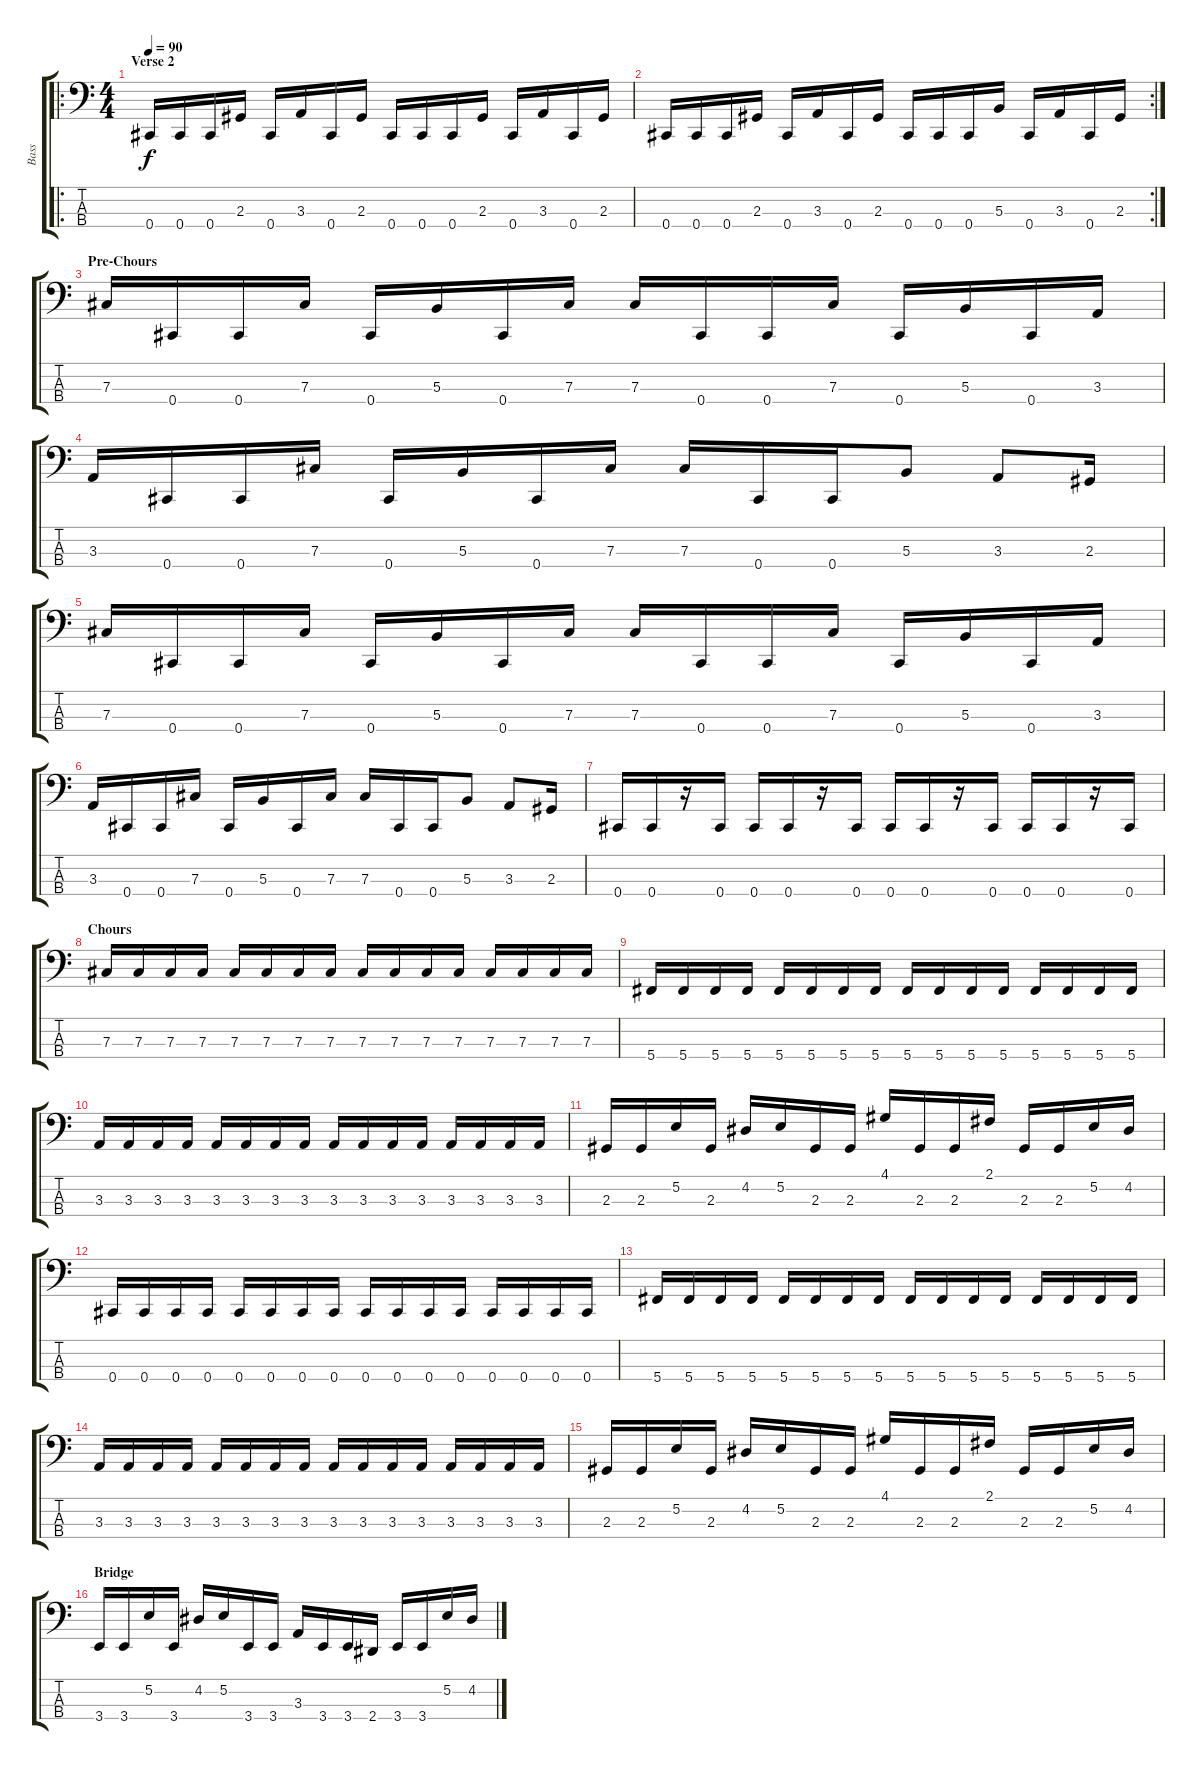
\track ("Bass" "Bass") {instrument electricbasspick}
\staff {score tabs}
\tuning (E2 B1 Gb1 Db1) {hide}
\ro
\ts (4 4)
\section ("" "Verse 2")
\tempo 90
\clef f4
\ks c
0.4.16{dy f} 0.4.16 0.4.16 2.3.16 0.4.16 3.3.16 0.4.16 2.3.16 0.4.16 0.4.16 0.4.16 2.3.16 0.4.16 3.3.16 0.4.16 2.3.16 |
\rc 2
0.4.16 0.4.16 0.4.16 2.3.16 0.4.16 3.3.16 0.4.16 2.3.16 0.4.16 0.4.16 0.4.16 5.3.16 0.4.16 3.3.16 0.4.16 2.3.16 |
\section ("" "Pre-Chours")
7.3.16 0.4.16 0.4.16 7.3.16 0.4.16 5.3.16 0.4.16 7.3.16 7.3.16 0.4.16 0.4.16 7.3.16 0.4.16 5.3.16 0.4.16 3.3.16 |
3.3.16 0.4.16 0.4.16 7.3.16 0.4.16 5.3.16 0.4.16 7.3.16 7.3.16 0.4.16 0.4.16 5.3.8 3.3.8 2.3.16 |
7.3.16 0.4.16 0.4.16 7.3.16 0.4.16 5.3.16 0.4.16 7.3.16 7.3.16 0.4.16 0.4.16 7.3.16 0.4.16 5.3.16 0.4.16 3.3.16 |
3.3.16 0.4.16 0.4.16 7.3.16 0.4.16 5.3.16 0.4.16 7.3.16 7.3.16 0.4.16 0.4.16 5.3.8 3.3.8 2.3.16 |
0.4.16 0.4.16 r.16 0.4.16 0.4.16 0.4.16 r.16 0.4.16 0.4.16 0.4.16 r.16 0.4.16 0.4.16 0.4.16 r.16 0.4.16 |
\section ("" "Chours")
7.3.16 7.3.16 7.3.16 7.3.16 7.3.16 7.3.16 7.3.16 7.3.16 7.3.16 7.3.16 7.3.16 7.3.16 7.3.16 7.3.16 7.3.16 7.3.16 |
5.4.16 5.4.16 5.4.16 5.4.16 5.4.16 5.4.16 5.4.16 5.4.16 5.4.16 5.4.16 5.4.16 5.4.16 5.4.16 5.4.16 5.4.16 5.4.16 |
3.3.16 3.3.16 3.3.16 3.3.16 3.3.16 3.3.16 3.3.16 3.3.16 3.3.16 3.3.16 3.3.16 3.3.16 3.3.16 3.3.16 3.3.16 3.3.16 |
2.3.16 2.3.16 5.2.16 2.3.16 4.2.16 5.2.16 2.3.16 2.3.16 4.1.16 2.3.16 2.3.16 2.1.16 2.3.16 2.3.16 5.2.16 4.2.16 |
0.4.16 0.4.16 0.4.16 0.4.16 0.4.16 0.4.16 0.4.16 0.4.16 0.4.16 0.4.16 0.4.16 0.4.16 0.4.16 0.4.16 0.4.16 0.4.16 |
5.4.16 5.4.16 5.4.16 5.4.16 5.4.16 5.4.16 5.4.16 5.4.16 5.4.16 5.4.16 5.4.16 5.4.16 5.4.16 5.4.16 5.4.16 5.4.16 |
3.3.16 3.3.16 3.3.16 3.3.16 3.3.16 3.3.16 3.3.16 3.3.16 3.3.16 3.3.16 3.3.16 3.3.16 3.3.16 3.3.16 3.3.16 3.3.16 |
2.3.16 2.3.16 5.2.16 2.3.16 4.2.16 5.2.16 2.3.16 2.3.16 4.1.16 2.3.16 2.3.16 2.1.16 2.3.16 2.3.16 5.2.16 4.2.16 |
\section ("" "Bridge")
3.4.16 3.4.16 5.2.16 3.4.16 4.2.16 5.2.16 3.4.16 3.4.16 3.3.16 3.4.16 3.4.16 2.4.16 3.4.16 3.4.16 5.2.16 4.2.16
